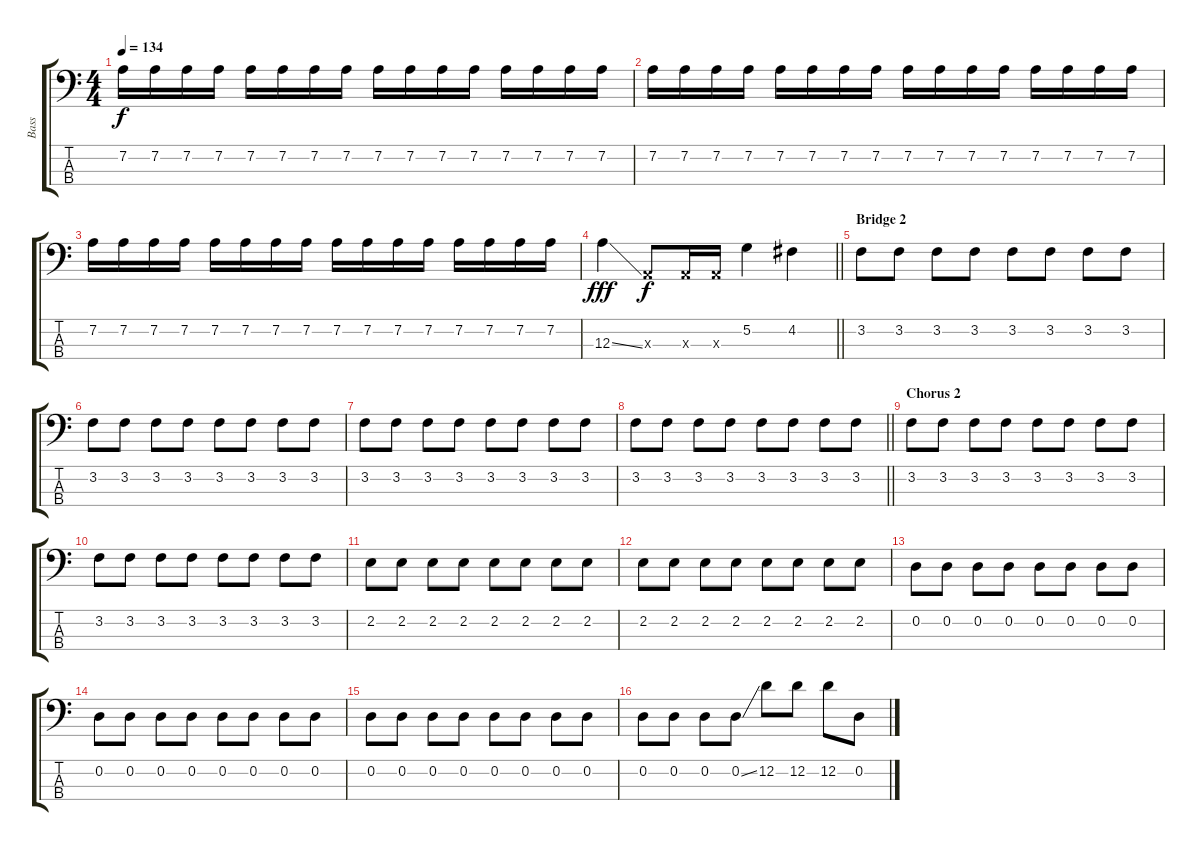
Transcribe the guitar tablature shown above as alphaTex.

\track ("Bass" "Bass") {instrument synthbass2}
\staff {score tabs}
\tuning (G2 D2 A1 D1) {hide}
\ts (4 4)
\tempo 134
\clef f4
\ks c
7.2.16{dy f} 7.2.16 7.2.16 7.2.16 7.2.16 7.2.16 7.2.16 7.2.16 7.2.16 7.2.16 7.2.16 7.2.16 7.2.16 7.2.16 7.2.16 7.2.16 |
7.2.16 7.2.16 7.2.16 7.2.16 7.2.16 7.2.16 7.2.16 7.2.16 7.2.16 7.2.16 7.2.16 7.2.16 7.2.16 7.2.16 7.2.16 7.2.16 |
7.2.16 7.2.16 7.2.16 7.2.16 7.2.16 7.2.16 7.2.16 7.2.16 7.2.16 7.2.16 7.2.16 7.2.16 7.2.16 7.2.16 7.2.16 7.2.16 |
\barLineRight lightlight
12.3{ss}.4{dy fff} 0.3{x}.8{dy f} 0.3{x}.16 0.3{x}.16 5.2.4 4.2.4 |
\section ("" "Bridge 2")
3.2.8 3.2.8 3.2.8 3.2.8 3.2.8 3.2.8 3.2.8 3.2.8 |
3.2.8 3.2.8 3.2.8 3.2.8 3.2.8 3.2.8 3.2.8 3.2.8 |
3.2.8 3.2.8 3.2.8 3.2.8 3.2.8 3.2.8 3.2.8 3.2.8 |
\barLineRight lightlight
3.2.8 3.2.8 3.2.8 3.2.8 3.2.8 3.2.8 3.2.8 3.2.8 |
\section ("" "Chorus 2")
3.2.8 3.2.8 3.2.8 3.2.8 3.2.8 3.2.8 3.2.8 3.2.8 |
3.2.8 3.2.8 3.2.8 3.2.8 3.2.8 3.2.8 3.2.8 3.2.8 |
2.2.8 2.2.8 2.2.8 2.2.8 2.2.8 2.2.8 2.2.8 2.2.8 |
2.2.8 2.2.8 2.2.8 2.2.8 2.2.8 2.2.8 2.2.8 2.2.8 |
0.2.8 0.2.8 0.2.8 0.2.8 0.2.8 0.2.8 0.2.8 0.2.8 |
0.2.8 0.2.8 0.2.8 0.2.8 0.2.8 0.2.8 0.2.8 0.2.8 |
0.2.8 0.2.8 0.2.8 0.2.8 0.2.8 0.2.8 0.2.8 0.2.8 |
0.2.8 0.2.8 0.2.8 0.2{ss}.8 12.2.8 12.2.8 12.2.8 0.2{ss}.8
